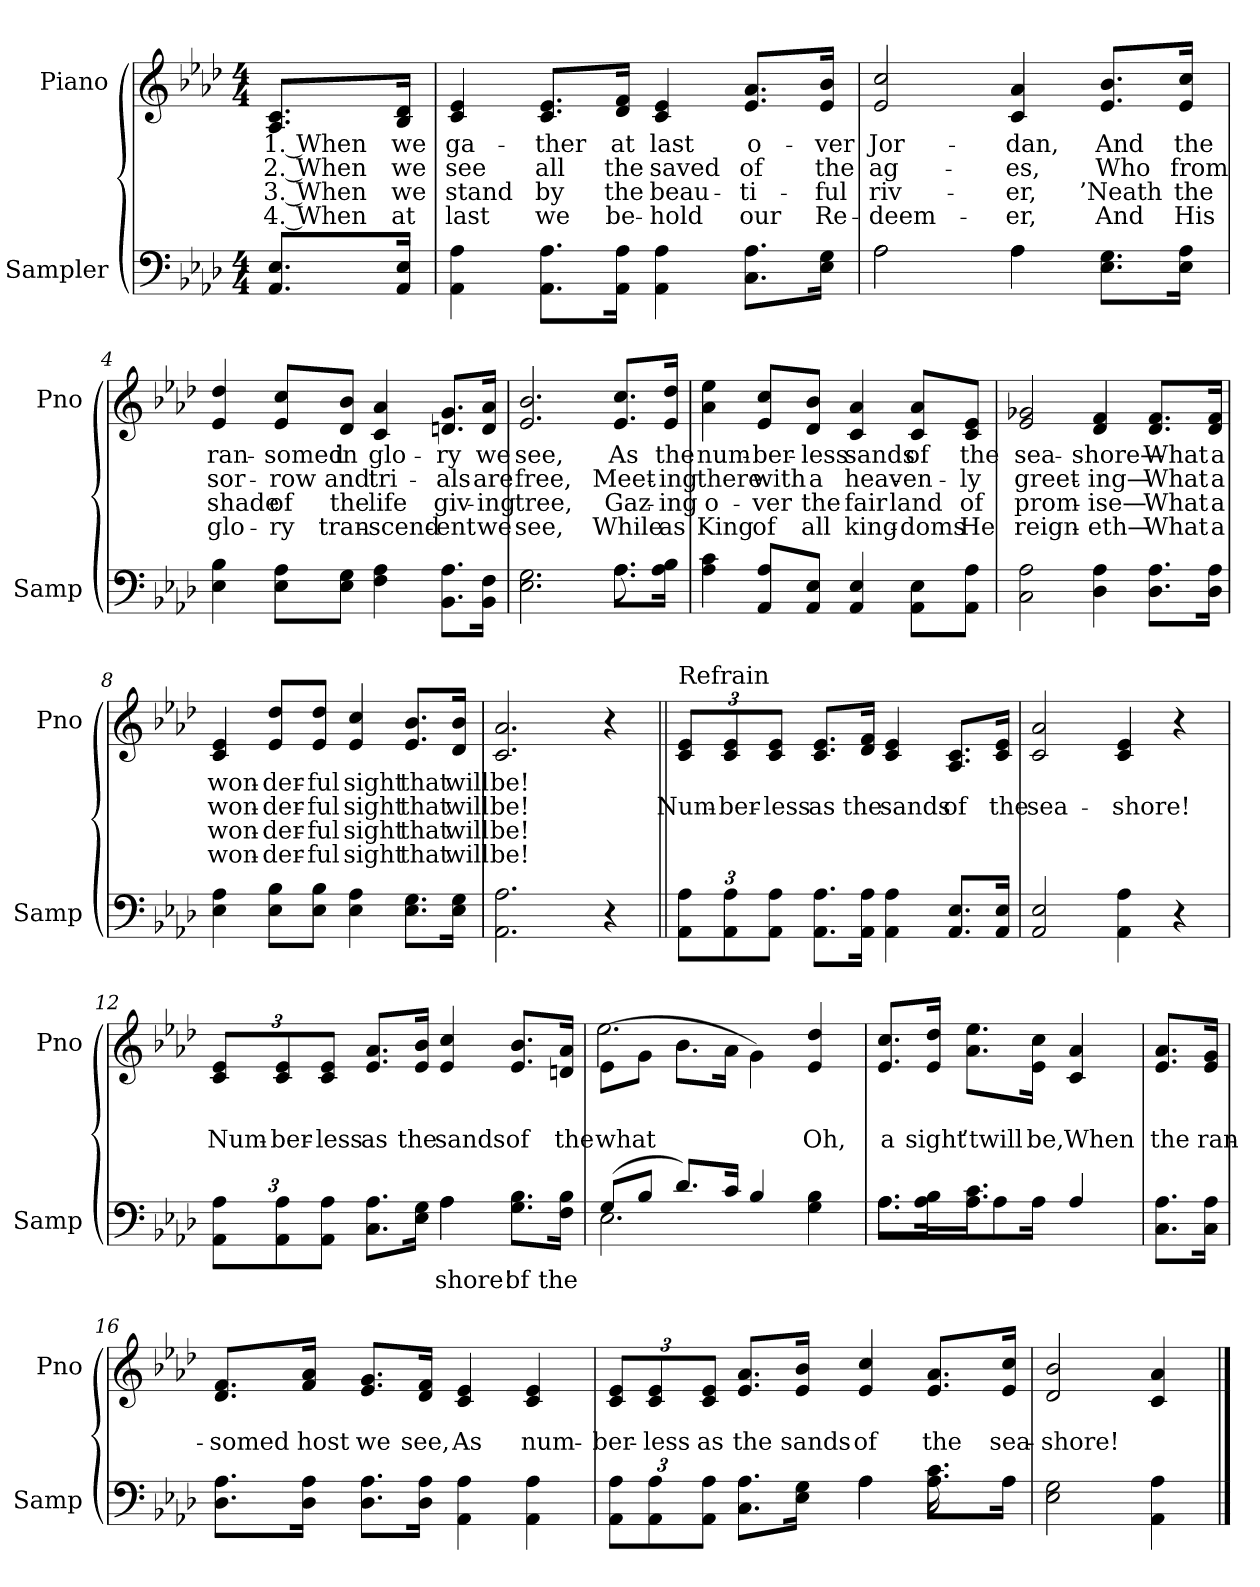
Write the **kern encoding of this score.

**kern	**text	**kern	**text	**text	**text	**text
*part2	*part2	*part1	*part1	*part1	*part1	*part1
*staff2	*staff2	*staff1	*staff1	*staff1	*staff1	*staff1
*I"Sampler	*	*I"Piano	*	*	*	*
*I'Samp	*	*I'Pno	*	*	*	*
*clefF4	*	*clefG2	*	*	*	*
*k[b-e-a-d-]	*	*k[b-e-a-d-]	*	*	*	*
*A-:	*	*A-:	*	*	*	*
*M4/4	*	*M4/4	*	*	*	*
=1	=1	=1	=1	=1	=1	=1
8.AA-/ 8.E-/L	.	8.A-/ 8.c/L	1. When	2. When	3. When	4. When
16AA-/ 16E-/Jk	.	16B-/ 16d-/Jk	we	we	we	at
=2	=2	=2	=2	=2	=2	=2
4AA- 4A-	.	4c 4e-	ga-	see	stand	last
8.AA-\ 8.A-\L	.	8.c/ 8.e-/L	-ther	all	by	we
16AA-\ 16A-\Jk	.	16d-/ 16f/Jk	at	the	the	be-
4AA- 4A-	.	4c 4e-	last	saved	beau-	-hold
8.C\ 8.A-\L	.	8.e-/ 8.a-/L	o-	of	-ti-	our
16E-\ 16G\Jk	.	16e-/ 16b-/Jk	-ver	the	-ful	Re-
=3	=3	=3	=3	=3	=3	=3
*^	*	*	*	*	*	*
2A-\	2A-	.	2e- 2cc	Jor-	ag-	riv-	-deem-
4A-\	4A-	.	4c 4a-	-dan,	-es,	-er,	-er,
8.E-\ 8.G\L	4ryy	.	8.e-/ 8.b-/L	And	Who	’Neath	And
16E-\ 16A-\Jk	.	.	16e-/ 16cc/Jk	the	from	the	His
*v	*v	*	*	*	*	*	*
=4	=4	=4	=4	=4	=4	=4
4E- 4B-	.	4e- 4dd-	ran-	sor-	shade	glo-
8E-\ 8A-\L	.	8e-/ 8cc/L	-somed	-row	of	-ry
8E-\ 8G\J	.	8d-/ 8b-/J	in	and	the	tran-
4F 4A-	.	4c 4a-	glo-	tri-	life	-scend-
8.BB-\ 8.A-\L	.	8.dn/ 8.g/L	-ry	-als	giv-	-ent
16BB-\ 16F\Jk	.	16d/ 16a-/Jk	we	are	-ing	we
=5	=5	=5	=5	=5	=5	=5
*^	*	*	*	*	*	*
2.E- 2.G	2.ryy	.	2.e- 2.b-	see,	free,	tree,	see,
8.A-\L	8.A-	.	8.e-/ 8.cc/L	As	Meet-	Gaz-	While
16A-\ 16B-\Jk	16ryy	.	16e-/ 16dd-/Jk	the	-ing	-ing	as
*v	*v	*	*	*	*	*	*
=6	=6	=6	=6	=6	=6	=6
4A- 4c	.	4a- 4ee-	num-	there	o-	King
8AA-/ 8A-/L	.	8e-/ 8cc/L	-ber-	with	-ver	of
8AA-/ 8E-/J	.	8d-/ 8b-/J	-less	a	the	all
4AA- 4E-	.	4c 4a-	sands	heav-	fair	king-
8AA-\ 8E-\L	.	8c/ 8a-/L	of	-en-	land	-doms
8AA-\ 8A-\J	.	8c/ 8e-/J	the	-ly	of	He
=7	=7	=7	=7	=7	=7	=7
2C 2A-	.	2e- 2g-X	sea-	greet-	prom-	reign-
4D- 4A-	.	4d- 4f	-shore—	-ing—	-ise—	-eth—
8.D-\ 8.A-\L	.	8.d-/ 8.f/L	What	What	What	What
16D-\ 16A-\Jk	.	16d-/ 16f/Jk	a	a	a	a
=8	=8	=8	=8	=8	=8	=8
4E- 4A-	.	4c 4e-	won-	won-	won-	won-
8E-\ 8B-\L	.	8e-/ 8dd-/L	-der-	-der-	-der-	-der-
8E-\ 8B-\J	.	8e-/ 8dd-/J	-ful	-ful	-ful	-ful
4E- 4A-	.	4e- 4cc	sight	sight	sight	sight
8.E-\ 8.G\L	.	8.e-/ 8.b-/L	that	that	that	that
16E-\ 16G\Jk	.	16d-/ 16b-/Jk	will	will	will	will
=9	=9	=9	=9	=9	=9	=9
2.AA- 2.A-	.	2.c 2.a-	be!	be!	be!	be!
4r	.	4r	.	.	.	.
=10||	=10||	=10||	=10||	=10||	=10||	=10||
!	!	!LO:TX:t=Refrain	!	!	!	!
12AA-\ 12A-\L	.	12c/ 12e-/L	.	Num-	.	.
12AA-\ 12A-\	.	12c/ 12e-/	.	-ber-	.	.
12AA-\ 12A-\J	.	12c/ 12e-/J	.	-less	.	.
8.AA-\ 8.A-\L	.	8.c/ 8.e-/L	.	as	.	.
16AA-\ 16A-\Jk	.	16d-/ 16f/Jk	.	the	.	.
4AA- 4A-	.	4c 4e-	.	sands	.	.
8.AA-/ 8.E-/L	.	8.A-/ 8.c/L	.	of	.	.
16AA-/ 16E-/Jk	.	16c/ 16e-/Jk	.	the	.	.
=11	=11	=11	=11	=11	=11	=11
2AA- 2E-	.	2c 2a-	.	sea-	.	.
4AA- 4A-	.	4c 4e-	.	-shore!	.	.
4r	.	4r	.	.	.	.
=12	=12	=12	=12	=12	=12	=12
*^	*	*	*	*	*	*
12AA-\ 12A-\L	2ryy	.	12c/ 12e-/L	.	Num-	.	.
12AA-\ 12A-\	.	.	12c/ 12e-/	.	-ber-	.	.
12AA-\ 12A-\J	.	.	12c/ 12e-/J	.	-less	.	.
8.C\ 8.A-\L	.	.	8.e-/ 8.a-/L	.	as	.	.
16E-\ 16G\Jk	.	.	16e-/ 16b-/Jk	.	the	.	.
4A-\	4A-	shore!	4e- 4cc	.	sands	.	.
8.G\ 8.B-\L	4ryy	of	8.e-/ 8.b-/L	.	of	.	.
16F\ 16B-\Jk	.	the	16dn/ 16a-/Jk	.	the	.	.
=13	=13	=13	=13	=13	=13	=13	=13
*	*	*	*^	*	*	*	*
(8G/L	2.E-	.	(8e-\L	2.ee-	.	what	.	.
8B-/J	.	.	8g\J	.	.	.	.	.
8.d-/L)	.	.	8.b-\L	.	.	.	.	.
16c/Jk	.	.	16a-\Jk	.	.	.	.	.
4B-/	.	.	4g\)	.	.	.	.	.
4G 4B-	4ryy	.	4e- 4dd-	4ryy	.	Oh,	.	.
*	*	*	*v	*v	*	*	*	*
=14	=14	=14	=14	=14	=14	=14	=14
8.A-\L	8.A-\L	.	8.e-/ 8.cc/L	.	a	.	.
16A-\ 16B-\Jk	16ryy	.	16e-/ 16dd-/Jk	.	sight	.	.
8.A-\ 8.c\L	16A-\Jk	.	8.a-\ 8.ee-\L	.	’twill	.	.
.	4A-	.	.	.	.	.	.
16A-\Jk	.	.	16e-\ 16cc\Jk	.	be,	.	.
4A-/	.	.	4c 4a-	.	When	.	.
.	8.ryy	.	.	.	.	.	.
*v	*v	*	*	*	*	*	*
=15	=15	=15	=15	=15	=15	=15
8.C\ 8.A-\L	.	8.e-/ 8.a-/L	.	the	.	.
16C\ 16A-\Jk	.	16e-/ 16g/Jk	.	ran-	.	.
=16	=16	=16	=16	=16	=16	=16
8.D-\ 8.A-\L	.	8.d-/ 8.f/L	.	-somed	.	.
16D-\ 16A-\Jk	.	16f/ 16a-/Jk	.	host	.	.
8.D-\ 8.A-\L	.	8.e-/ 8.g/L	.	we	.	.
16D-\ 16A-\Jk	.	16d-/ 16f/Jk	.	see,	.	.
4AA- 4A-	.	4c 4e-	.	As	.	.
4AA- 4A-	.	4c 4e-	.	num-	.	.
=17	=17	=17	=17	=17	=17	=17
*^	*	*	*	*	*	*
12AA-\ 12A-\L	2ryy	.	12c/ 12e-/L	.	-ber-	.	.
12AA-\ 12A-\	.	.	12c/ 12e-/	.	-less	.	.
12AA-\ 12A-\J	.	.	12c/ 12e-/J	.	as	.	.
8.C\ 8.A-\L	.	.	8.e-/ 8.a-/L	.	the	.	.
16E-\ 16G\Jk	.	.	16e-/ 16b-/Jk	.	sands	.	.
4A-\	4A-	.	4e- 4cc	.	of	.	.
8.A-\ 8.c\L	16A-	.	8.e-/ 8.a-/L	.	the	.	.
.	8.ryy	.	.	.	.	.	.
16A-\Jk	.	.	16e-/ 16cc/Jk	.	sea-	.	.
*v	*v	*	*	*	*	*	*
=18	=18	=18	=18	=18	=18	=18
2E- 2G	.	2d- 2b-	.	-shore!	.	.
4AA- 4A-	.	4c 4a-	.	.	.	.
==	==	==	==	==	==	==
*-	*-	*-	*-	*-	*-	*-
